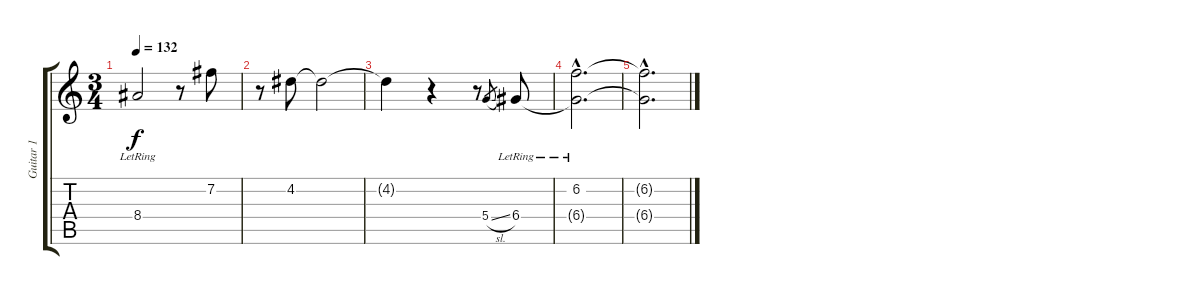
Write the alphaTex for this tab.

\track ("Guitar 1" "Guitar 1") {instrument electricguitarclean}
\staff {score tabs}
\tuning (E4 B3 G3 D3 A2 E2) {hide}
\ts (3 4)
\tempo 132
\clef g2
\ks c
8.4{lr}.2{dy f} r.8 7.2.8 |
r.8 4.2.8 4.2{t}.2 |
4.2{t}.4 r.4 r.8 5.4{sl}.8{gr} 6.4{lr}.8 |
(6.2{hac lr} 6.4{hac t}).2{d} |
(6.2{hac t} 6.4{hac t}).2{d}
